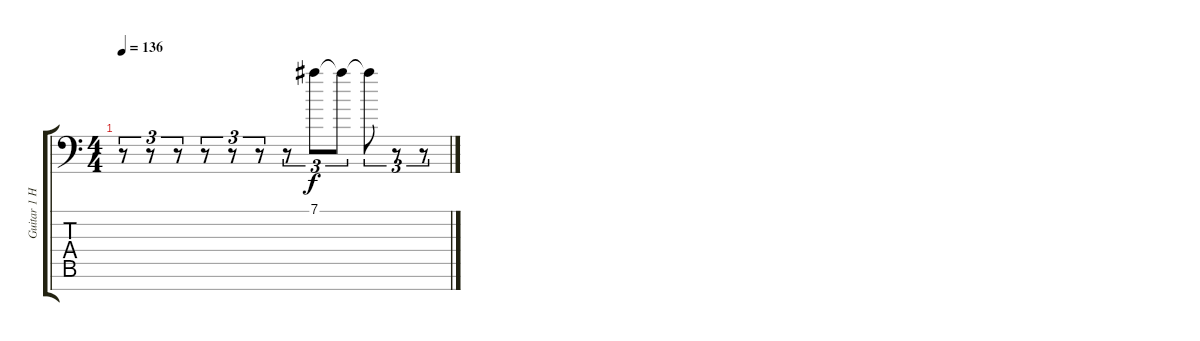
\track ("Guitar 1 High" "Guitar 1 H") {instrument distortionguitar}
\staff {score tabs}
\tuning (Eb4 Bb3 F3 Eb3 Bb2 F2 Bb1) {hide}
\ts (4 4)
\tempo 136
\clef f4
\ks c
r.8{tu (3 2) dy f} r.8{tu (3 2)} r.8{tu (3 2)} r.8{tu (3 2)} r.8{tu (3 2)} r.8{tu (3 2)} r.8{tu (3 2)} 7.1.8{tu (3 2)} 7.1{t}.8{tu (3 2)} 7.1{t}.8{tu (3 2)} r.8{tu (3 2)} r.8{tu (3 2)}
